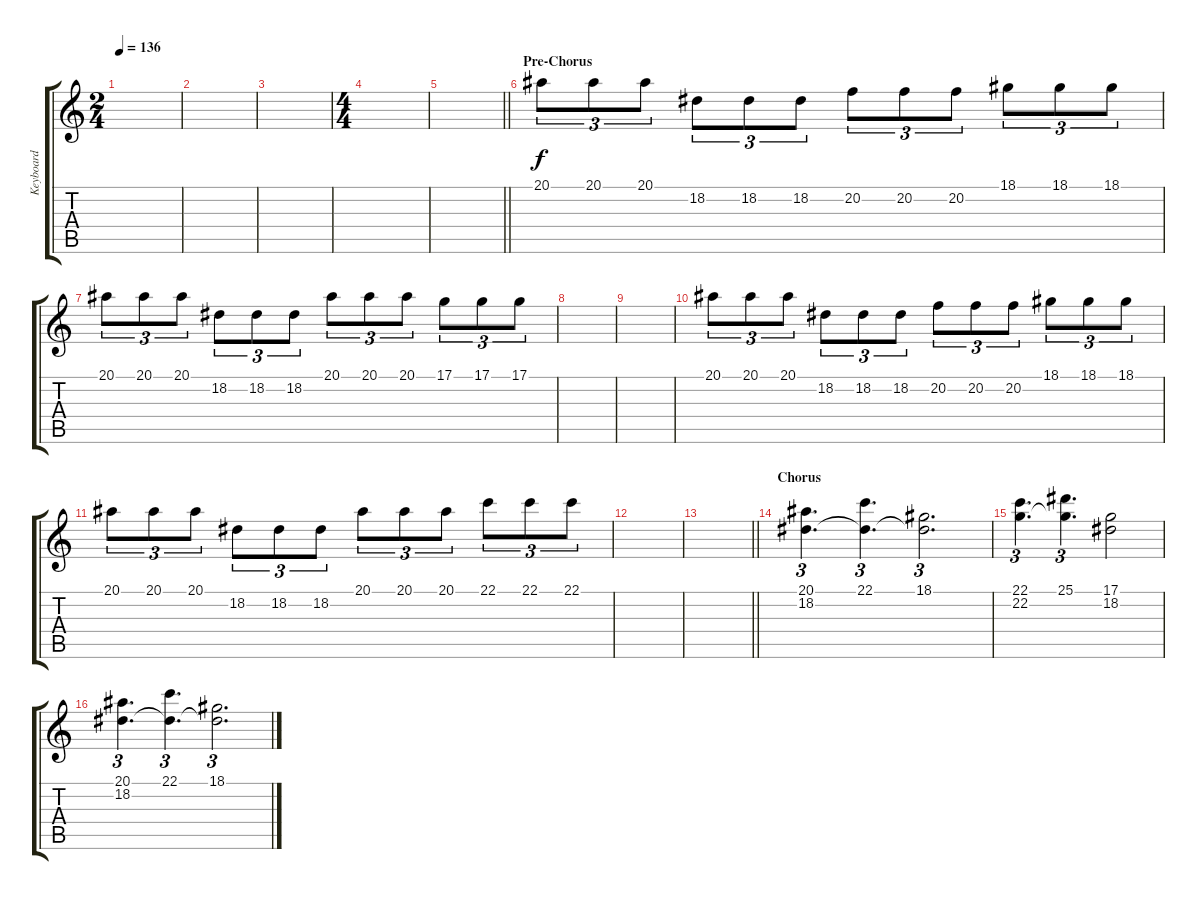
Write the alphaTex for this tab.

\track ("Keyboard" "Keyboard") {instrument choiraahs}
\staff {score tabs}
\tuning (D4 A3 F3 C3 G2 D2) {hide}
\ts (2 4)
\tempo 136
\clef g2
\ks c
|
|
|
\ts (4 4)
|
\barLineRight lightlight
|
\section ("" "Pre-Chorus")
20.1.8{tu (3 2) volume 13 instrument stringensemble1} 20.1.8{tu (3 2)} 20.1.8{tu (3 2)} 18.2.8{tu (3 2)} 18.2.8{tu (3 2)} 18.2.8{tu (3 2)} 20.2.8{tu (3 2)} 20.2.8{tu (3 2)} 20.2.8{tu (3 2)} 18.1.8{tu (3 2)} 18.1.8{tu (3 2)} 18.1.8{tu (3 2)} |
20.1.8{tu (3 2) volume 13 instrument stringensemble1} 20.1.8{tu (3 2)} 20.1.8{tu (3 2)} 18.2.8{tu (3 2)} 18.2.8{tu (3 2)} 18.2.8{tu (3 2)} 20.1.8{tu (3 2)} 20.1.8{tu (3 2)} 20.1.8{tu (3 2)} 17.1.8{tu (3 2)} 17.1.8{tu (3 2)} 17.1.8{tu (3 2)} |
|
|
20.1.8{tu (3 2) volume 13 instrument stringensemble1} 20.1.8{tu (3 2)} 20.1.8{tu (3 2)} 18.2.8{tu (3 2)} 18.2.8{tu (3 2)} 18.2.8{tu (3 2)} 20.2.8{tu (3 2)} 20.2.8{tu (3 2)} 20.2.8{tu (3 2)} 18.1.8{tu (3 2)} 18.1.8{tu (3 2)} 18.1.8{tu (3 2)} |
20.1.8{tu (3 2) volume 13 instrument stringensemble1} 20.1.8{tu (3 2)} 20.1.8{tu (3 2)} 18.2.8{tu (3 2)} 18.2.8{tu (3 2)} 18.2.8{tu (3 2)} 20.1.8{tu (3 2)} 20.1.8{tu (3 2)} 20.1.8{tu (3 2)} 22.1.8{tu (3 2)} 22.1.8{tu (3 2)} 22.1.8{tu (3 2)} |
|
\barLineRight lightlight
|
\section ("" "Chorus")
(20.1 18.2).4{d tu (3 2) volume 13 instrument stringensemble1} (22.1 18.2{t}).4{d tu (3 2)} (18.1 18.2{t}).2{d tu (3 2)} |
(22.1 22.2).4{d tu (3 2)} (25.1 22.2{t}).4{d tu (3 2)} (17.1 18.2).2 |
(20.1 18.2).4{d tu (3 2) volume 13 instrument stringensemble1} (22.1 18.2{t}).4{d tu (3 2)} (18.1 18.2{t}).2{d tu (3 2)}
